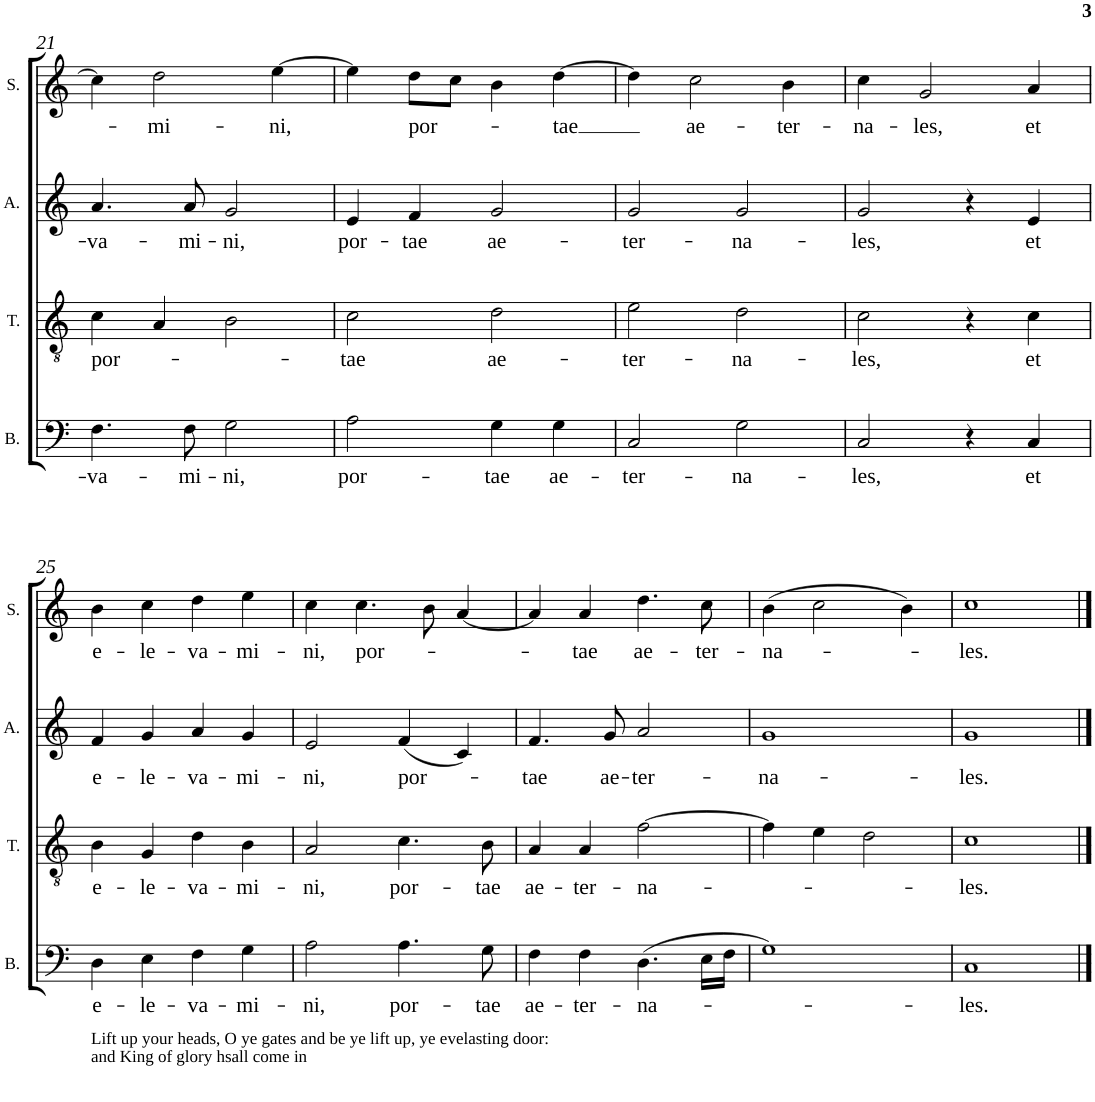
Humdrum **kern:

**kern	**text	**kern	**text	**kern	**text	**kern	**text
*part4	*part4	*part3	*part3	*part2	*part2	*part1	*part1
*staff4	*staff4	*staff3	*staff3	*staff2	*staff2	*staff1	*staff1
*I"Bass	*	*I"Tenor	*	*I"Alto	*	*I"Soprano	*
*I'B.	*	*I'T.	*	*I'A.	*	*I'S.	*
!!LO:PB:g=z
*clefF4	*	*clefGv2	*	*clefG2	*	*clefG2	*
*k[]	*	*k[]	*	*k[]	*	*k[]	*
*M2/2	*	*M2/2	*	*M2/2	*	*M2/2	*
*met(c|)	*	*met(c|)	*	*met(c|)	*	*met(c|)	*
=21	=21	=21	=21	=21	=21	=21	=21
!	!LO:LY:b	!	!LO:LY:b	!	!LO:LY:b	!	!
4.F\	-va-	4c\	por-	4.a/	-va-	4cc\]	.
!	!	!	!	!	!	!	!LO:LY:b
.	.	4A/	.	.	.	2dd\	-mi-
!	!LO:LY:b	!	!	!	!LO:LY:b	!	!
8F\	-mi-	.	.	8a/	-mi-	.	.
!	!LO:LY:b	!	!	!	!LO:LY:b	!	!
2G\	-ni,	2B\	.	2g/	-ni,	.	.
!	!	!	!	!	!	!	!LO:LY:b
.	.	.	.	.	.	[4ee\	-ni,
=22	=22	=22	=22	=22	=22	=22	=22
!	!LO:LY:b	!	!LO:LY:b	!	!LO:LY:b	!	!
2A\	por-	2c\	-tae	4e/	por-	4ee\]	.
!	!	!	!	!	!LO:LY:b	!	!LO:LY:b
.	.	.	.	4f/	-tae	8dd\L	por-
.	.	.	.	.	.	8cc\J	.
!	!LO:LY:b	!	!LO:LY:b	!	!LO:LY:b	!	!
4G\	-tae	2d\	ae-	2g/	ae-	4b\	.
!	!LO:LY:b	!	!	!	!	!	!LO:LY:b
4G\	ae-	.	.	.	.	[4dd\	-tae
=23	=23	=23	=23	=23	=23	=23	=23
!	!LO:LY:b	!	!LO:LY:b	!	!LO:LY:b	!	!
2C/	-ter-	2e\	-ter-	2g/	-ter-	4dd\]	.
!	!	!	!	!	!	!	!LO:LY:b
.	.	.	.	.	.	2cc\	ae-
!	!LO:LY:b	!	!LO:LY:b	!	!LO:LY:b	!	!
2G\	-na-	2d\	-na-	2g/	-na-	.	.
!	!	!	!	!	!	!	!LO:LY:b
.	.	.	.	.	.	4b\	-ter-
=24	=24	=24	=24	=24	=24	=24	=24
!	!LO:LY:b	!	!LO:LY:b	!	!LO:LY:b	!	!LO:LY:b
2C/	-les,	2c\	-les,	2g/	-les,	4cc\	-na-
!	!	!	!	!	!	!	!LO:LY:b
.	.	.	.	.	.	2g/	-les,
4r	.	4r	.	4r	.	.	.
!	!LO:LY:b	!	!LO:LY:b	!	!LO:LY:b	!	!LO:LY:b
4C/	et	4c\	et	4e/	et	4a/	et
!!LO:LB:g=z
=25	=25	=25	=25	=25	=25	=25	=25
!LO:TX:b:t=Lift up your heads, O ye gates and be ye lift up, ye evelasting door&colon;	!	!	!	!	!	!	!
!LO:TX:b:t=and King of glory hsall come in	!	!	!	!	!	!	!
!	!LO:LY:b	!	!LO:LY:b	!	!LO:LY:b	!	!LO:LY:b
4D\	e-	4B\	e-	4f/	e-	4b\	e-
!	!LO:LY:b	!	!LO:LY:b	!	!LO:LY:b	!	!LO:LY:b
4E\	-le-	4G/	-le-	4g/	-le-	4cc\	-le-
!	!LO:LY:b	!	!LO:LY:b	!	!LO:LY:b	!	!LO:LY:b
4F\	-va-	4d\	-va-	4a/	-va-	4dd\	-va-
!	!LO:LY:b	!	!LO:LY:b	!	!LO:LY:b	!	!LO:LY:b
4G\	-mi-	4B\	-mi-	4g/	-mi-	4ee\	-mi-
=26	=26	=26	=26	=26	=26	=26	=26
!	!LO:LY:b	!	!LO:LY:b	!	!LO:LY:b	!	!LO:LY:b
2A\	-ni,	2A/	-ni,	2e/	-ni,	4cc\	-ni,
!	!	!	!	!	!	!	!LO:LY:b
.	.	.	.	.	.	4.cc\	por-
!	!LO:LY:b	!	!LO:LY:b	!	!LO:LY:b	!	!
4.A\	por-	4.c\	por-	(4f/	por-	.	.
.	.	.	.	.	.	8b\	.
.	.	.	.	4c/)	.	[4a/	.
!	!LO:LY:b	!	!LO:LY:b	!	!	!	!
8G\	-tae	8B\	-tae	.	.	.	.
=27	=27	=27	=27	=27	=27	=27	=27
!	!LO:LY:b	!	!LO:LY:b	!	!LO:LY:b	!	!
4F\	ae-	4A/	ae-	4.f/	-tae	4a/]	.
!	!LO:LY:b	!	!LO:LY:b	!	!	!	!LO:LY:b
4F\	-ter-	4A/	-ter-	.	.	4a/	-tae
!	!	!	!	!	!LO:LY:b	!	!
.	.	.	.	8g/	ae-	.	.
!	!LO:LY:b	!	!LO:LY:b	!	!LO:LY:b	!	!LO:LY:b
(4.D\	-na-	[2f\	-na-	2a/	-ter-	4.dd\	ae-
!	!	!	!	!	!	!	!LO:LY:b
16E\LL	.	.	.	.	.	8cc\	-ter-
16F\JJ	.	.	.	.	.	.	.
=28	=28	=28	=28	=28	=28	=28	=28
!	!	!	!	!	!LO:LY:b	!	!LO:LY:b
1G)	.	4f\]	.	1g	-na-	(4b\	-na-
.	.	4e\	.	.	.	2cc\	.
.	.	2d\	.	.	.	.	.
.	.	.	.	.	.	4b\)	.
=29	=29	=29	=29	=29	=29	=29	=29
!	!LO:LY:b	!	!LO:LY:b	!	!LO:LY:b	!	!LO:LY:b
1C	-les.	1c	-les.	1g	-les.	1cc	-les.
==	==	==	==	==	==	==	==
*-	*-	*-	*-	*-	*-	*-	*-
